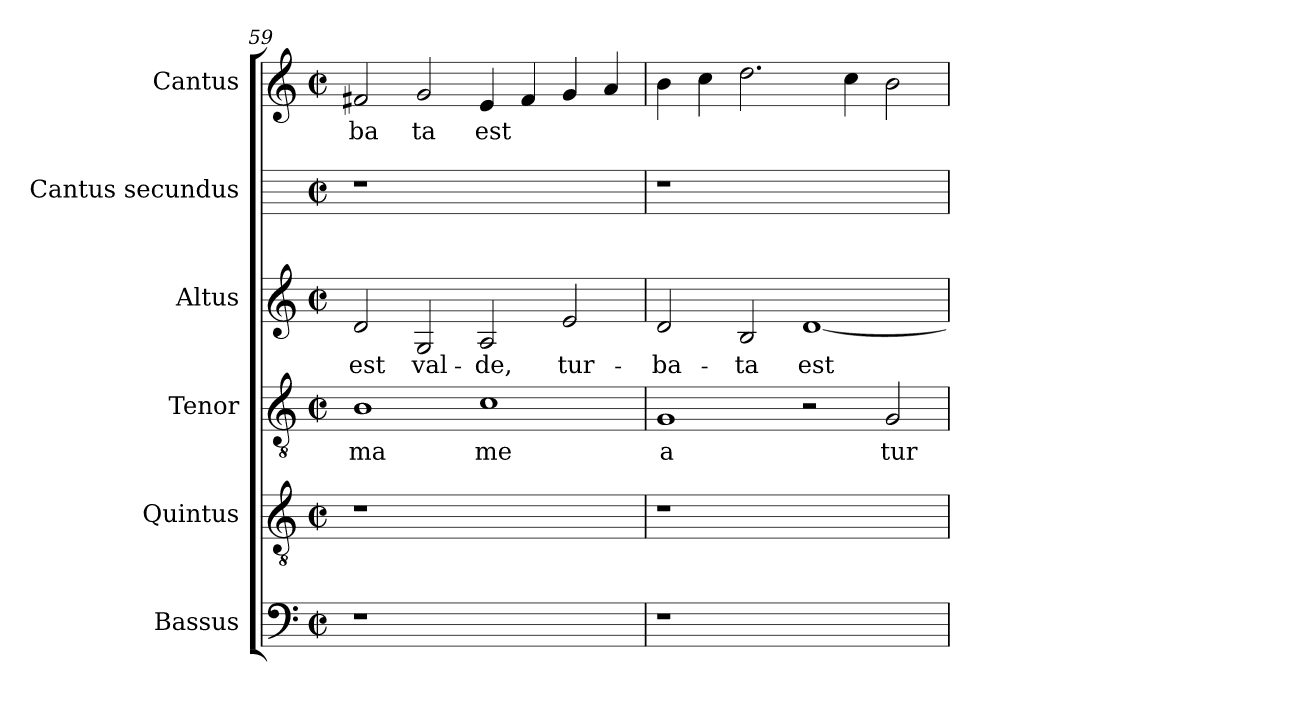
**kern	**kern	**kern	**text	**kern	**text	**kern	**kern	**text
*part6	*part5	*part4	*part4	*part3	*part3	*part2	*part1	*part1
*staff6	*staff5	*staff4	*staff4	*staff3	*staff3	*staff2	*staff1	*staff1
*I"Bassus	*I"Quintus	*I"Tenor	*	*I"Altus	*	*I"Cantus  secundus	*I"Cantus	*
*I'B	*I'Q	*I'T	*	*I'A	*	*	*I'C	*
*clefF4	*clefGv2	*clefGv2	*	*clefG2	*	*	*clefG2	*
*k[]	*k[]	*k[]	*	*k[]	*	*k[]	*k[]	*
*C:	*C:	*C:	*	*C:	*	*C:	*C:	*
*M2/2	*M2/2	*M2/2	*	*M2/2	*	*M2/2	*M2/2	*
*met(c|)	*met(c|)	*met(c|)	*	*met(c|)	*	*met(c|)	*met(c|)	*
=59	=59	=59	=59	=59	=59	=59	=59	=59
!	!	!	!LO:LY:b:cj	!	!LO:LY:b:cj	!	!	!LO:LY:b:cj
1r	1r	1B	ma	2d/	est	1r	2f#X/	ba
!	!	!	!	!	!LO:LY:b:cj	!	!	!LO:LY:b:cj
.	.	.	.	2G/	val-	.	2g/	ta
!	!	!	!LO:LY:b:cj	!	!LO:LY:b:cj	!	!	!LO:LY:b:cj
1ryy	1ryy	1c	me	2A/	-de,	1ryy	4e/	est
!	!	!	!	!	!	!	!	!LO:LY:b:cj
.	.	.	.	.	.	.	4f#/	.
!	!	!	!	!	!LO:LY:b:cj	!	!	!LO:LY:b:cj
.	.	.	.	2e/	tur-	.	4g/	.
!	!	!	!	!	!	!	!	!LO:LY:b:cj
.	.	.	.	.	.	.	4a/	.
=60	=60	=60	=60	=60	=60	=60	=60	=60
!	!	!	!LO:LY:b:cj	!	!LO:LY:b:cj	!	!	!LO:LY:b:cj
1r	1r	1G	a	2d/	-ba-	1r	4b\	.
!	!	!	!	!	!	!	!	!LO:LY:b:cj
.	.	.	.	.	.	.	4cc\	.
!	!	!	!	!	!LO:LY:b:cj	!	!	!LO:LY:b:cj
.	.	.	.	2B/	-ta	.	2.dd\	.
!	!	!	!	!	!LO:LY:b:cj	!	!	!
1ryy	1ryy	2r	.	[>1d	est	1ryy	.	.
!	!	!	!	!	!	!	!	!LO:LY:b:cj
.	.	.	.	.	.	.	4cc\	.
!	!	!	!LO:LY:b:cj	!	!	!	!	!LO:LY:b:cj
.	.	2G/	tur	.	.	.	2b\	.
=	=	=	=	=	=	=	=	=
*-	*-	*-	*-	*-	*-	*-	*-	*-
